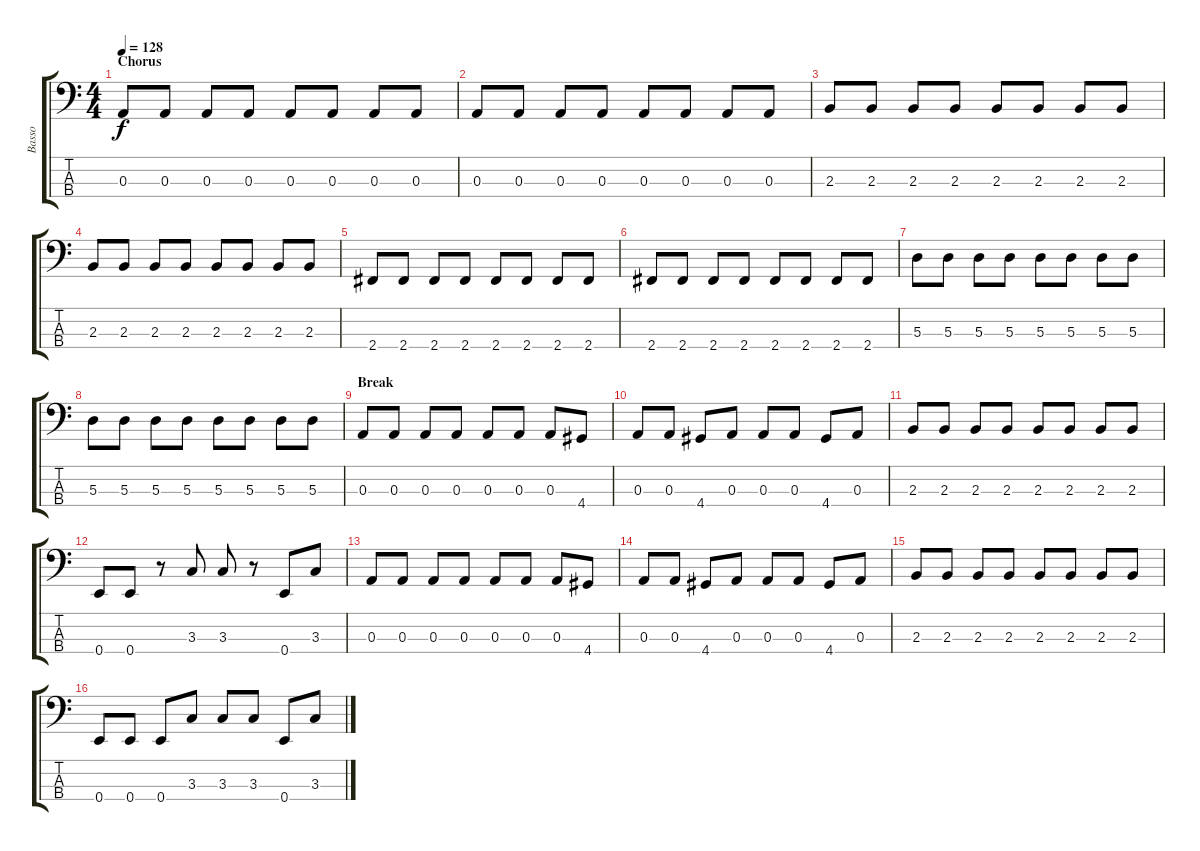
\track ("Basso" "Basso") {instrument electricbassfinger}
\staff {score tabs}
\tuning (G2 D2 A1 E1) {hide}
\ts (4 4)
\section ("" "Chorus")
\tempo 128
\clef f4
\ks c
0.3.8{dy f} 0.3.8 0.3.8 0.3.8 0.3.8 0.3.8 0.3.8 0.3.8 |
0.3.8 0.3.8 0.3.8 0.3.8 0.3.8 0.3.8 0.3.8 0.3.8 |
2.3.8 2.3.8 2.3.8 2.3.8 2.3.8 2.3.8 2.3.8 2.3.8 |
2.3.8 2.3.8 2.3.8 2.3.8 2.3.8 2.3.8 2.3.8 2.3.8 |
2.4.8 2.4.8 2.4.8 2.4.8 2.4.8 2.4.8 2.4.8 2.4.8 |
2.4.8 2.4.8 2.4.8 2.4.8 2.4.8 2.4.8 2.4.8 2.4.8 |
5.3.8 5.3.8 5.3.8 5.3.8 5.3.8 5.3.8 5.3.8 5.3.8 |
5.3.8 5.3.8 5.3.8 5.3.8 5.3.8 5.3.8 5.3.8 5.3.8 |
\section ("" "Break")
0.3.8 0.3.8 0.3.8 0.3.8 0.3.8 0.3.8 0.3.8 4.4.8 |
0.3.8 0.3.8 4.4.8 0.3.8 0.3.8 0.3.8 4.4.8 0.3.8 |
2.3.8 2.3.8 2.3.8 2.3.8 2.3.8 2.3.8 2.3.8 2.3.8 |
0.4.8 0.4.8 r.8 3.3.8 3.3.8 r.8 0.4.8 3.3.8 |
0.3.8 0.3.8 0.3.8 0.3.8 0.3.8 0.3.8 0.3.8 4.4.8 |
0.3.8 0.3.8 4.4.8 0.3.8 0.3.8 0.3.8 4.4.8 0.3.8 |
2.3.8 2.3.8 2.3.8 2.3.8 2.3.8 2.3.8 2.3.8 2.3.8 |
0.4.8 0.4.8 0.4.8 3.3.8 3.3.8 3.3.8 0.4.8 3.3.8
